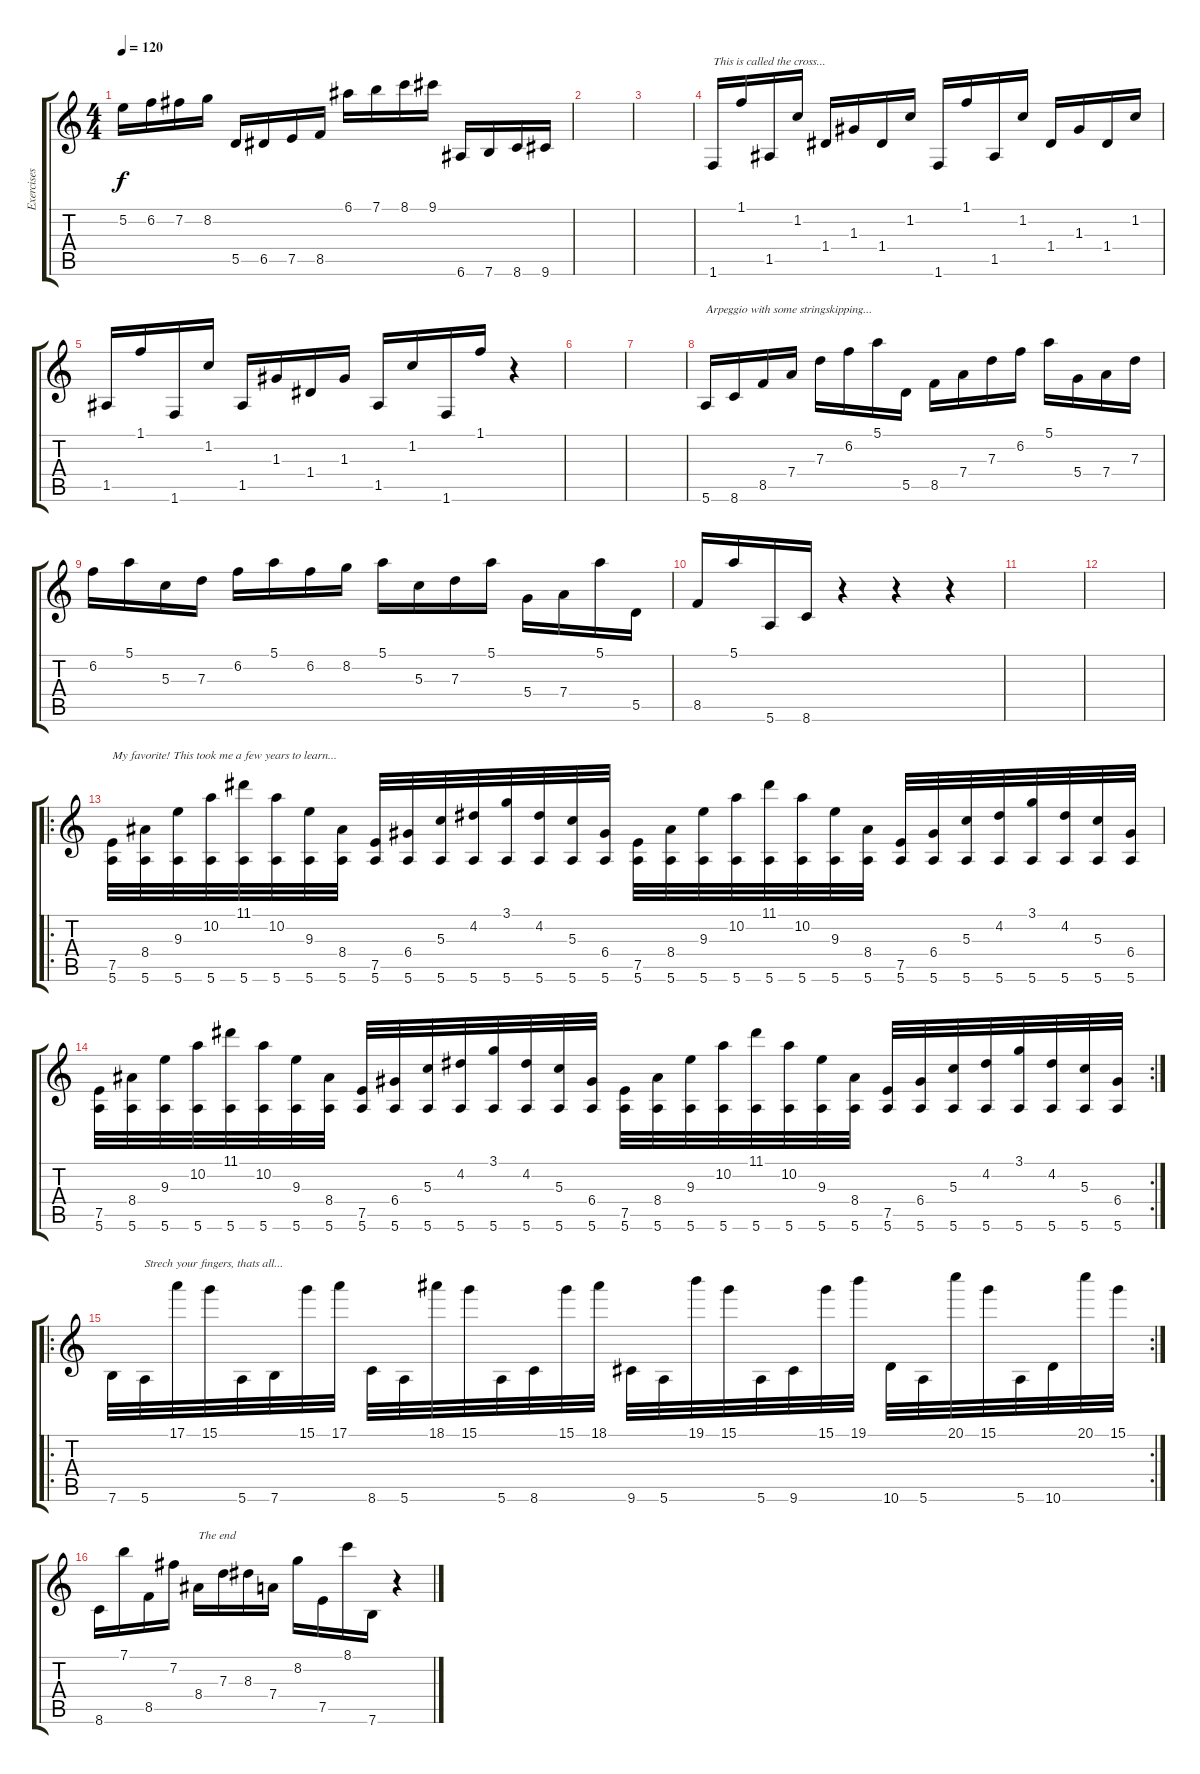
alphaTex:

\track ("Exercises" "Exercises") {instrument acousticguitarnylon}
\staff {score tabs}
\tuning (E4 B3 G3 D3 A2 E2) {hide}
\ts (4 4)
\tempo 120
\clef g2
\ks c
5.2.16{dy f} 6.2.16 7.2.16 8.2.16 5.5.16 6.5.16 7.5.16 8.5.16 6.1.16 7.1.16 8.1.16 9.1.16 6.6.16 7.6.16 8.6.16 9.6.16 |
|
|
1.6.16{txt "This is called the cross..."} 1.1.16 1.5.16 1.2.16 1.4.16 1.3.16 1.4.16 1.2.16 1.6.16 1.1.16 1.5.16 1.2.16 1.4.16 1.3.16 1.4.16 1.2.16 |
1.5.16 1.1.16 1.6.16 1.2.16 1.5.16 1.3.16 1.4.16 1.3.16 1.5.16 1.2.16 1.6.16 1.1.16 r.4 |
|
|
5.6.16{txt "Arpeggio with some stringskipping..."} 8.6.16 8.5.16 7.4.16 7.3.16 6.2.16 5.1.16 5.5.16 8.5.16 7.4.16 7.3.16 6.2.16 5.1.16 5.4.16 7.4.16 7.3.16 |
6.2.16 5.1.16 5.3.16 7.3.16 6.2.16 5.1.16 6.2.16 8.2.16 5.1.16 5.3.16 7.3.16 5.1.16 5.4.16 7.4.16 5.1.16 5.5.16 |
8.5.16 5.1.16 5.6.16 8.6.16 r.4 r.4 r.4 |
|
|
\ro
(7.5 5.6).32{txt "My favorite! This took me a few years to learn..."} (8.4 5.6).32 (9.3 5.6).32 (10.2 5.6).32 (11.1 5.6).32 (10.2 5.6).32 (9.3 5.6).32 (8.4 5.6).32 (7.5 5.6).32 (6.4 5.6).32 (5.3 5.6).32 (4.2 5.6).32 (3.1 5.6).32 (4.2 5.6).32 (5.3 5.6).32 (6.4 5.6).32 (7.5 5.6).32 (8.4 5.6).32 (9.3 5.6).32 (10.2 5.6).32 (11.1 5.6).32 (10.2 5.6).32 (9.3 5.6).32 (8.4 5.6).32 (7.5 5.6).32 (6.4 5.6).32 (5.3 5.6).32 (4.2 5.6).32 (3.1 5.6).32 (4.2 5.6).32 (5.3 5.6).32 (6.4 5.6).32 |
\rc 2
(7.5 5.6).32 (8.4 5.6).32 (9.3 5.6).32 (10.2 5.6).32 (11.1 5.6).32 (10.2 5.6).32 (9.3 5.6).32 (8.4 5.6).32 (7.5 5.6).32 (6.4 5.6).32 (5.3 5.6).32 (4.2 5.6).32 (3.1 5.6).32 (4.2 5.6).32 (5.3 5.6).32 (6.4 5.6).32 (7.5 5.6).32 (8.4 5.6).32 (9.3 5.6).32 (10.2 5.6).32 (11.1 5.6).32 (10.2 5.6).32 (9.3 5.6).32 (8.4 5.6).32 (7.5 5.6).32 (6.4 5.6).32 (5.3 5.6).32 (4.2 5.6).32 (3.1 5.6).32 (4.2 5.6).32 (5.3 5.6).32 (6.4 5.6).32 |
\ro
\rc 2
7.6.32 5.6.32{txt "Strech your fingers, thats all..."} 17.1.32 15.1.32 5.6.32 7.6.32 15.1.32 17.1.32 8.6.32 5.6.32 18.1.32 15.1.32 5.6.32 8.6.32 15.1.32 18.1.32 9.6.32 5.6.32 19.1.32 15.1.32 5.6.32 9.6.32 15.1.32 19.1.32 10.6.32 5.6.32 20.1.32 15.1.32 5.6.32 10.6.32 20.1.32 15.1.32 |
8.6.16{txt "                                 The end"} 7.1.16 8.5.16 7.2.16 8.4.16 7.3.16 8.3.16 7.4.16 8.2.16 7.5.16 8.1.16 7.6.16 r.4
